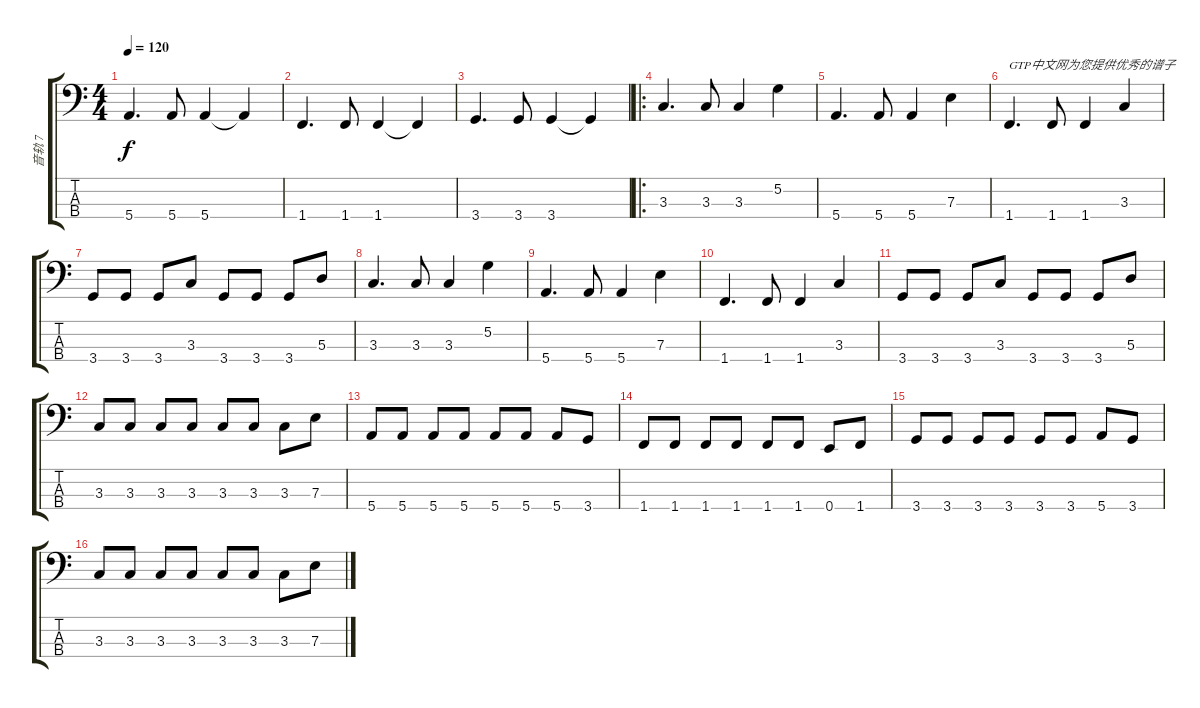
\track ("音轨 7" "音轨 7") {instrument electricbasspick}
\staff {score tabs}
\tuning (G2 D2 A1 E1) {hide}
\ts (4 4)
\tempo 120
\clef f4
\ks c
5.4.4{d dy f} 5.4.8 5.4.4 5.4{t}.4 |
1.4.4{d} 1.4.8 1.4.4 1.4{t}.4 |
3.4.4{d} 3.4.8 3.4.4 3.4{t}.4 |
\ro
3.3.4{d} 3.3.8 3.3.4 5.2.4 |
5.4.4{d} 5.4.8 5.4.4 7.3.4 |
1.4.4{d txt "GTP中文网为您提供优秀的谱子"} 1.4.8 1.4.4 3.3.4 |
3.4.8 3.4.8 3.4.8 3.3.8 3.4.8 3.4.8 3.4.8 5.3.8 |
3.3.4{d} 3.3.8 3.3.4 5.2.4 |
5.4.4{d} 5.4.8 5.4.4 7.3.4 |
1.4.4{d} 1.4.8 1.4.4 3.3.4 |
3.4.8 3.4.8 3.4.8 3.3.8 3.4.8 3.4.8 3.4.8 5.3.8 |
3.3.8 3.3.8 3.3.8 3.3.8 3.3.8 3.3.8 3.3.8 7.3.8 |
5.4.8 5.4.8 5.4.8 5.4.8 5.4.8 5.4.8 5.4.8 3.4.8 |
1.4.8 1.4.8 1.4.8 1.4.8 1.4.8 1.4.8 0.4.8 1.4.8 |
3.4.8 3.4.8 3.4.8 3.4.8 3.4.8 3.4.8 5.4.8 3.4.8 |
3.3.8 3.3.8 3.3.8 3.3.8 3.3.8 3.3.8 3.3.8 7.3.8
